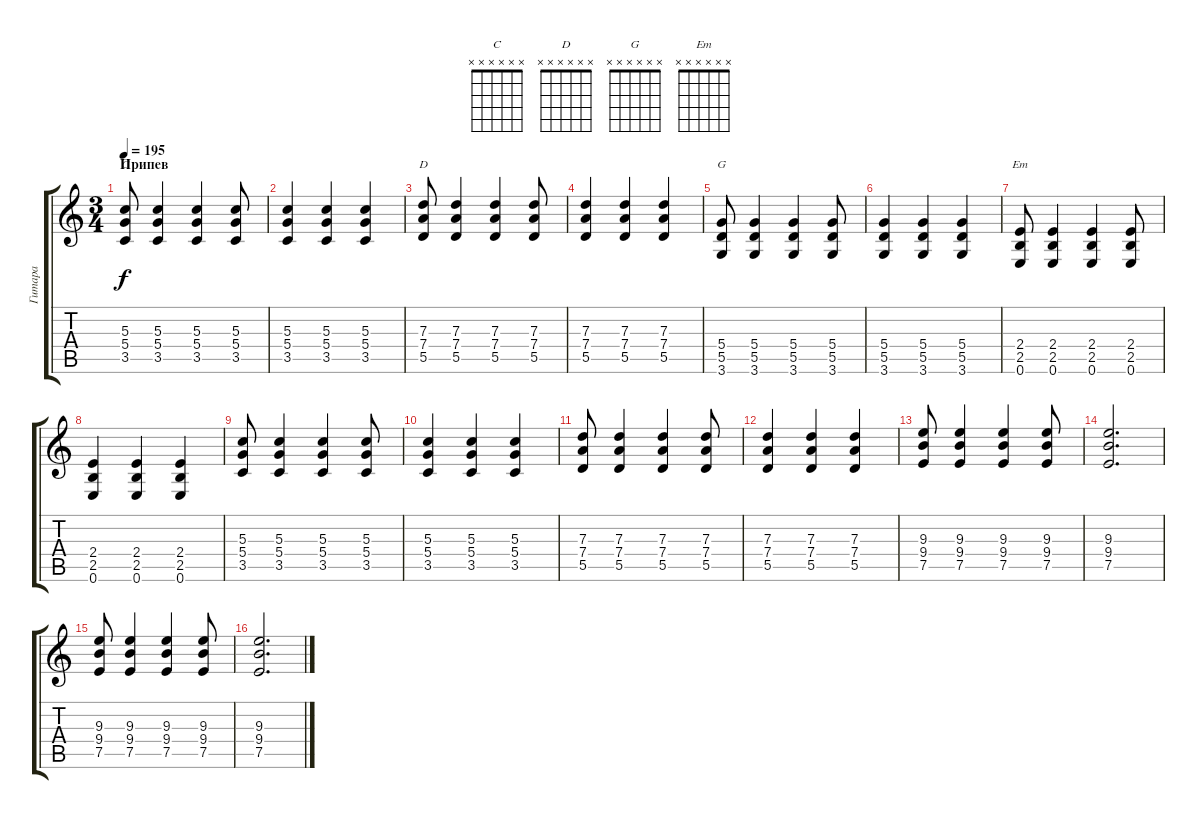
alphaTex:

\track ("Гитара" "Гитара") {instrument acousticguitarsteel}
\staff {score tabs}
\tuning (E4 B3 G3 D3 A2 E2) {hide}
\chord ("C" x x x x x x)
\chord ("D" x x x x x x)
\chord ("G" x x x x x x)
\chord ("Em" x x x x x x)
\ts (3 4)
\section ("" "Припев")
\tempo 195
\clef g2
\ks c
(5.3 5.4 3.5).8{ch "C" dy f volume 14 instrument distortionguitar} (5.3 5.4 3.5).4 (5.3 5.4 3.5).4 (5.3 5.4 3.5).8 |
(5.3 5.4 3.5).4 (5.3 5.4 3.5).4 (5.3 5.4 3.5).4 |
(7.3 7.4 5.5).8{ch "D"} (7.3 7.4 5.5).4 (7.3 7.4 5.5).4 (7.3 7.4 5.5).8 |
(7.3 7.4 5.5).4 (7.3 7.4 5.5).4 (7.3 7.4 5.5).4 |
(5.4 5.5 3.6).8{ch "G"} (5.4 5.5 3.6).4 (5.4 5.5 3.6).4 (5.4 5.5 3.6).8 |
(5.4 5.5 3.6).4 (5.4 5.5 3.6).4 (5.4 5.5 3.6).4 |
(2.4 2.5 0.6).8{ch "Em"} (2.4 2.5 0.6).4 (2.4 2.5 0.6).4 (2.4 2.5 0.6).8 |
(2.4 2.5 0.6).4 (2.4 2.5 0.6).4 (2.4 2.5 0.6).4 |
(5.3 5.4 3.5).8 (5.3 5.4 3.5).4 (5.3 5.4 3.5).4 (5.3 5.4 3.5).8 |
(5.3 5.4 3.5).4 (5.3 5.4 3.5).4 (5.3 5.4 3.5).4 |
(7.3 7.4 5.5).8 (7.3 7.4 5.5).4 (7.3 7.4 5.5).4 (7.3 7.4 5.5).8 |
(7.3 7.4 5.5).4 (7.3 7.4 5.5).4 (7.3 7.4 5.5).4 |
(9.3 9.4 7.5).8 (9.3 9.4 7.5).4 (9.3 9.4 7.5).4 (9.3 9.4 7.5).8 |
(9.3 9.4 7.5).2{d} |
(9.3 9.4 7.5).8 (9.3 9.4 7.5).4 (9.3 9.4 7.5).4 (9.3 9.4 7.5).8 |
(9.3 9.4 7.5).2{d}
